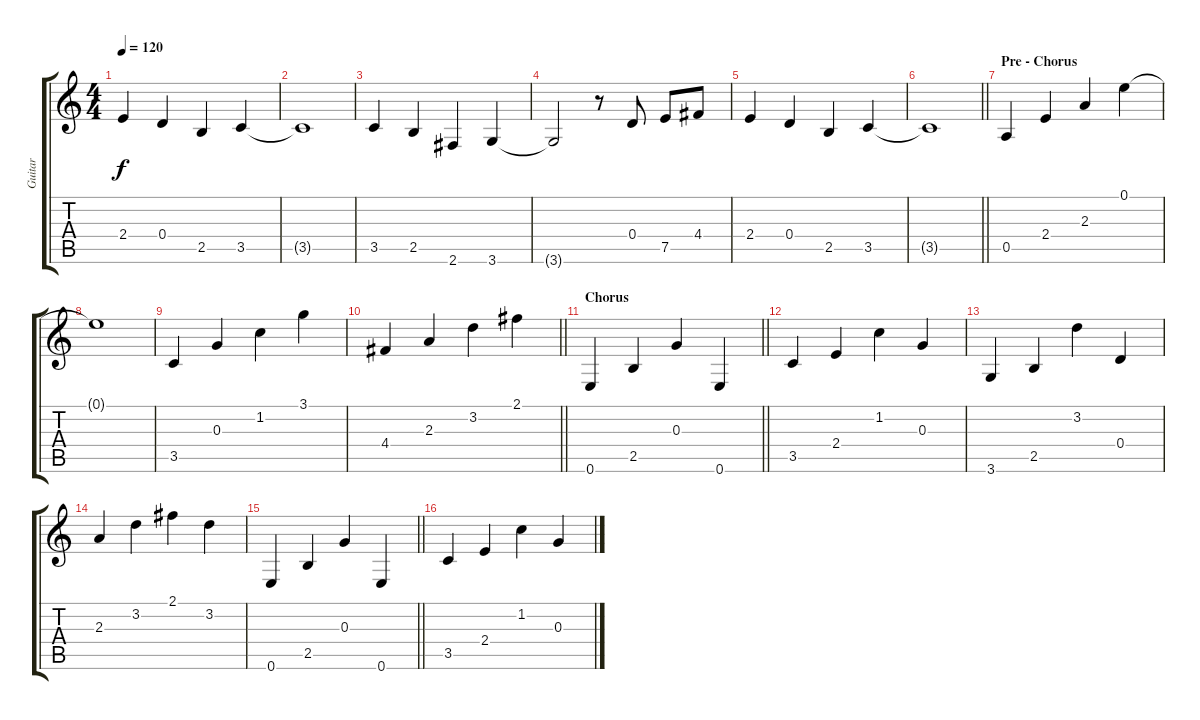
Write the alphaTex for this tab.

\track ("Guitar" "Guitar") {instrument acousticguitarsteel}
\staff {score tabs}
\tuning (E4 B3 G3 D3 A2 E2) {hide}
\ts (4 4)
\tempo 120
\clef g2
\ks c
2.4.4{dy f} 0.4.4 2.5.4 3.5.4 |
3.5{t}.1 |
3.5.4 2.5.4 2.6.4 3.6.4 |
3.6{t}.2 r.8 0.4.8 7.5.8 4.4.8 |
2.4.4 0.4.4 2.5.4 3.5.4 |
\barLineRight lightlight
3.5{t}.1 |
\section ("" "Pre - Chorus")
0.5.4 2.4.4 2.3.4 0.1.4 |
0.1{t}.1 |
3.5.4 0.3.4 1.2.4 3.1.4 |
\barLineRight lightlight
4.4.4 2.3.4 3.2.4 2.1.4 |
\section ("" "Chorus")
\barLineRight lightlight
0.6.4 2.5.4 0.3.4 0.6.4 |
3.5.4 2.4.4 1.2.4 0.3.4 |
3.6.4 2.5.4 3.2.4 0.4.4 |
2.3.4 3.2.4 2.1.4 3.2.4 |
\barLineRight lightlight
0.6.4 2.5.4 0.3.4 0.6.4 |
3.5.4 2.4.4 1.2.4 0.3.4
